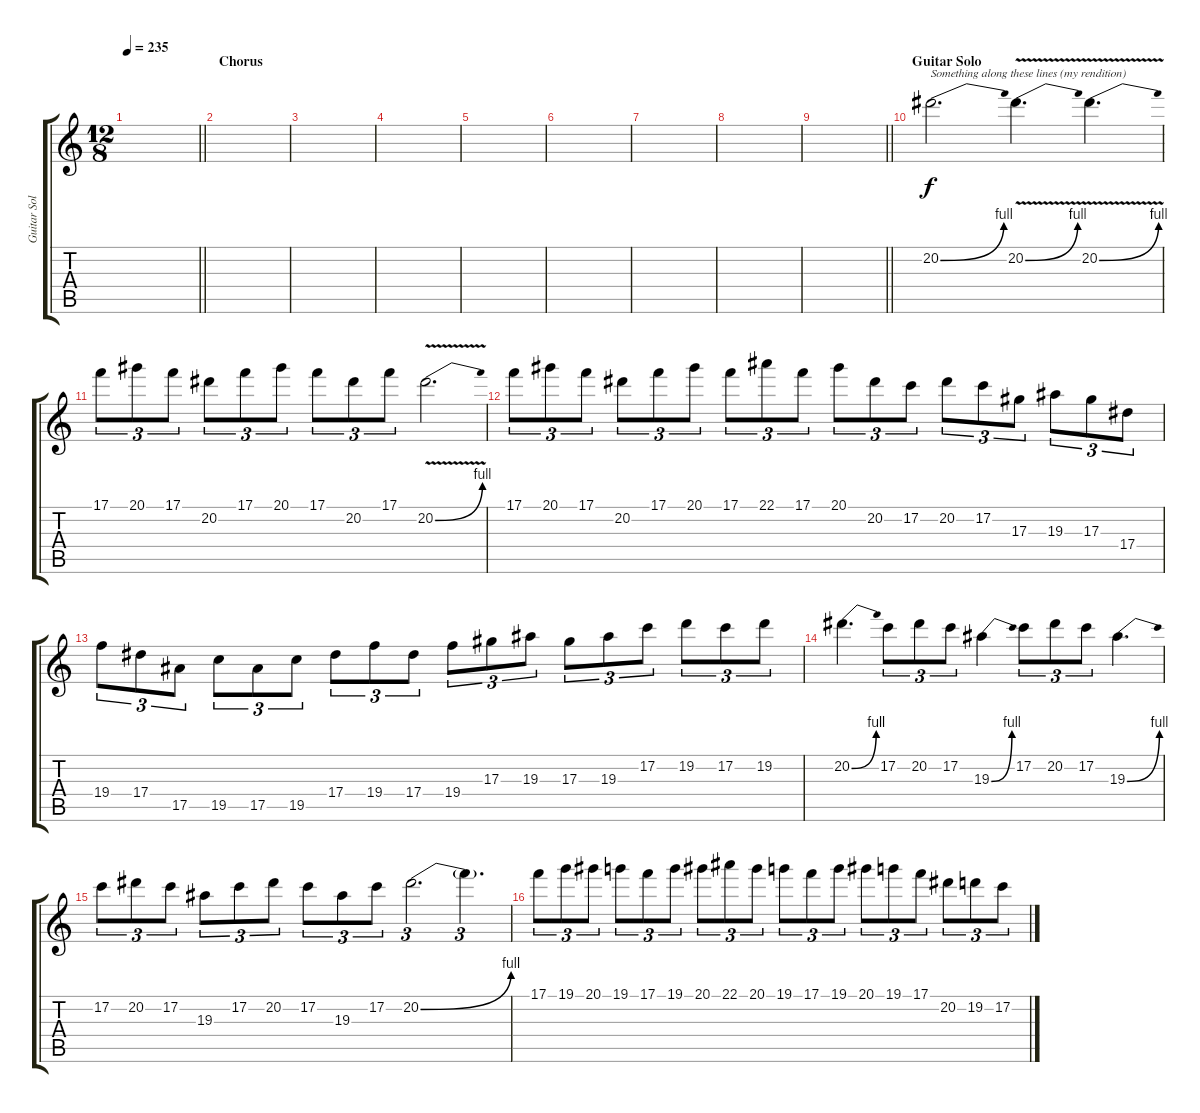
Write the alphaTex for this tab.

\track ("Guitar Solo" "Guitar Sol") {instrument distortionguitar}
\staff {score tabs}
\tuning (C4 G3 Eb3 Bb2 F2 C2) {hide}
\ts (12 8)
\tempo 235
\clef g2
\barLineRight lightlight
\ks c
|
\section ("" "Chorus")
|
|
|
|
|
|
|
\barLineRight lightlight
|
\section ("" "Guitar Solo")
20.2{be (bend 0 0 60 4)}.2{d txt "Something along these lines (my rendition)"} 20.2{be (bend 0 0 60 4) v}.4{d} 20.2{be (bend 0 0 60 4) v}.4{d} |
17.1.8{tu (3 2)} 20.1.8{tu (3 2)} 17.1.8{tu (3 2)} 20.2.8{tu (3 2)} 17.1.8{tu (3 2)} 20.1.8{tu (3 2)} 17.1.8{tu (3 2)} 20.2.8{tu (3 2)} 17.1.8{tu (3 2)} 20.2{be (bend 0 0 60 4) v}.2{d} |
17.1.8{tu (3 2)} 20.1.8{tu (3 2)} 17.1.8{tu (3 2)} 20.2.8{tu (3 2)} 17.1.8{tu (3 2)} 20.1.8{tu (3 2)} 17.1.8{tu (3 2)} 22.1.8{tu (3 2)} 17.1.8{tu (3 2)} 20.1.8{tu (3 2)} 20.2.8{tu (3 2)} 17.2.8{tu (3 2)} 20.2.8{tu (3 2)} 17.2.8{tu (3 2)} 17.3.8{tu (3 2)} 19.3.8{tu (3 2)} 17.3.8{tu (3 2)} 17.4.8{tu (3 2)} |
19.4.8{tu (3 2)} 17.4.8{tu (3 2)} 17.5.8{tu (3 2)} 19.5.8{tu (3 2)} 17.5.8{tu (3 2)} 19.5.8{tu (3 2)} 17.4.8{tu (3 2)} 19.4.8{tu (3 2)} 17.4.8{tu (3 2)} 19.4.8{tu (3 2)} 17.3.8{tu (3 2)} 19.3.8{tu (3 2)} 17.3.8{tu (3 2)} 19.3.8{tu (3 2)} 17.2.8{tu (3 2)} 19.2.8{tu (3 2)} 17.2.8{tu (3 2)} 19.2.8{tu (3 2)} |
20.2{be (bend 0 0 60 4)}.4{d} 17.2.8{tu (3 2)} 20.2.8{tu (3 2)} 17.2.8{tu (3 2)} 19.3{be (bend 0 0 60 4)}.4 17.2.8{tu (3 2)} 20.2.8{tu (3 2)} 17.2.8{tu (3 2)} 19.3{be (bend 0 0 60 4)}.4{d} |
17.2.8{tu (3 2)} 20.2.8{tu (3 2)} 17.2.8{tu (3 2)} 19.3.8{tu (3 2)} 17.2.8{tu (3 2)} 20.2.8{tu (3 2)} 17.2.8{tu (3 2)} 19.3.8{tu (3 2)} 17.2.8{tu (3 2)} 20.2{be (bend 0 0 60 4)}.2{d tu (3 2)} 20.2{t}.4{d tu (3 2)} |
17.1.8{tu (3 2)} 19.1.8{tu (3 2)} 20.1.8{tu (3 2)} 19.1.8{tu (3 2)} 17.1.8{tu (3 2)} 19.1.8{tu (3 2)} 20.1.8{tu (3 2)} 22.1.8{tu (3 2)} 20.1.8{tu (3 2)} 19.1.8{tu (3 2)} 17.1.8{tu (3 2)} 19.1.8{tu (3 2)} 20.1.8{tu (3 2)} 19.1.8{tu (3 2)} 17.1.8{tu (3 2)} 20.2.8{tu (3 2)} 19.2.8{tu (3 2)} 17.2.8{tu (3 2)}
